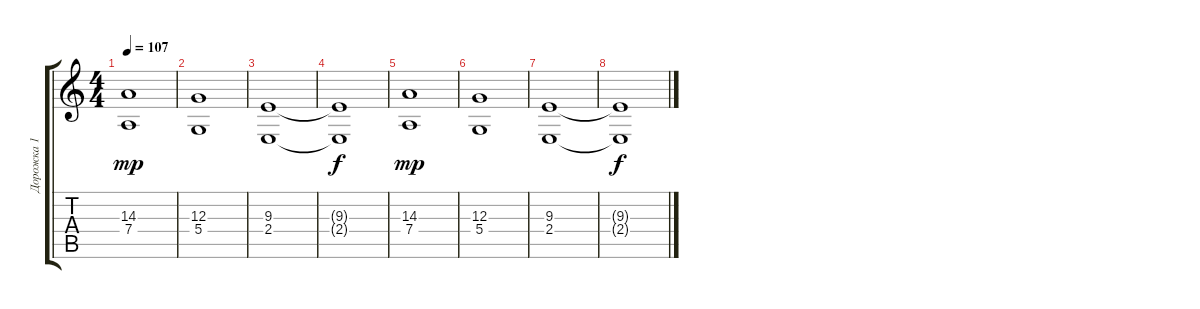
\track ("Дорожка 1" "Дорожка 1") {instrument electricgrandpiano}
\staff {score tabs}
\tuning (E4 B3 G3 D3 A2 E2) {hide}
\ts (4 4)
\tempo 107
\clef g2
\ks c
(14.3 7.4).1{dy mp volume 16 instrument synthstrings1} |
(12.3 5.4).1 |
(9.3 2.4).1 |
(9.3{t} 2.4{t}).1{dy f} |
(14.3 7.4).1{dy mp volume 16 instrument synthstrings1} |
(12.3 5.4).1 |
(9.3 2.4).1 |
(9.3{t} 2.4{t}).1{dy f}
